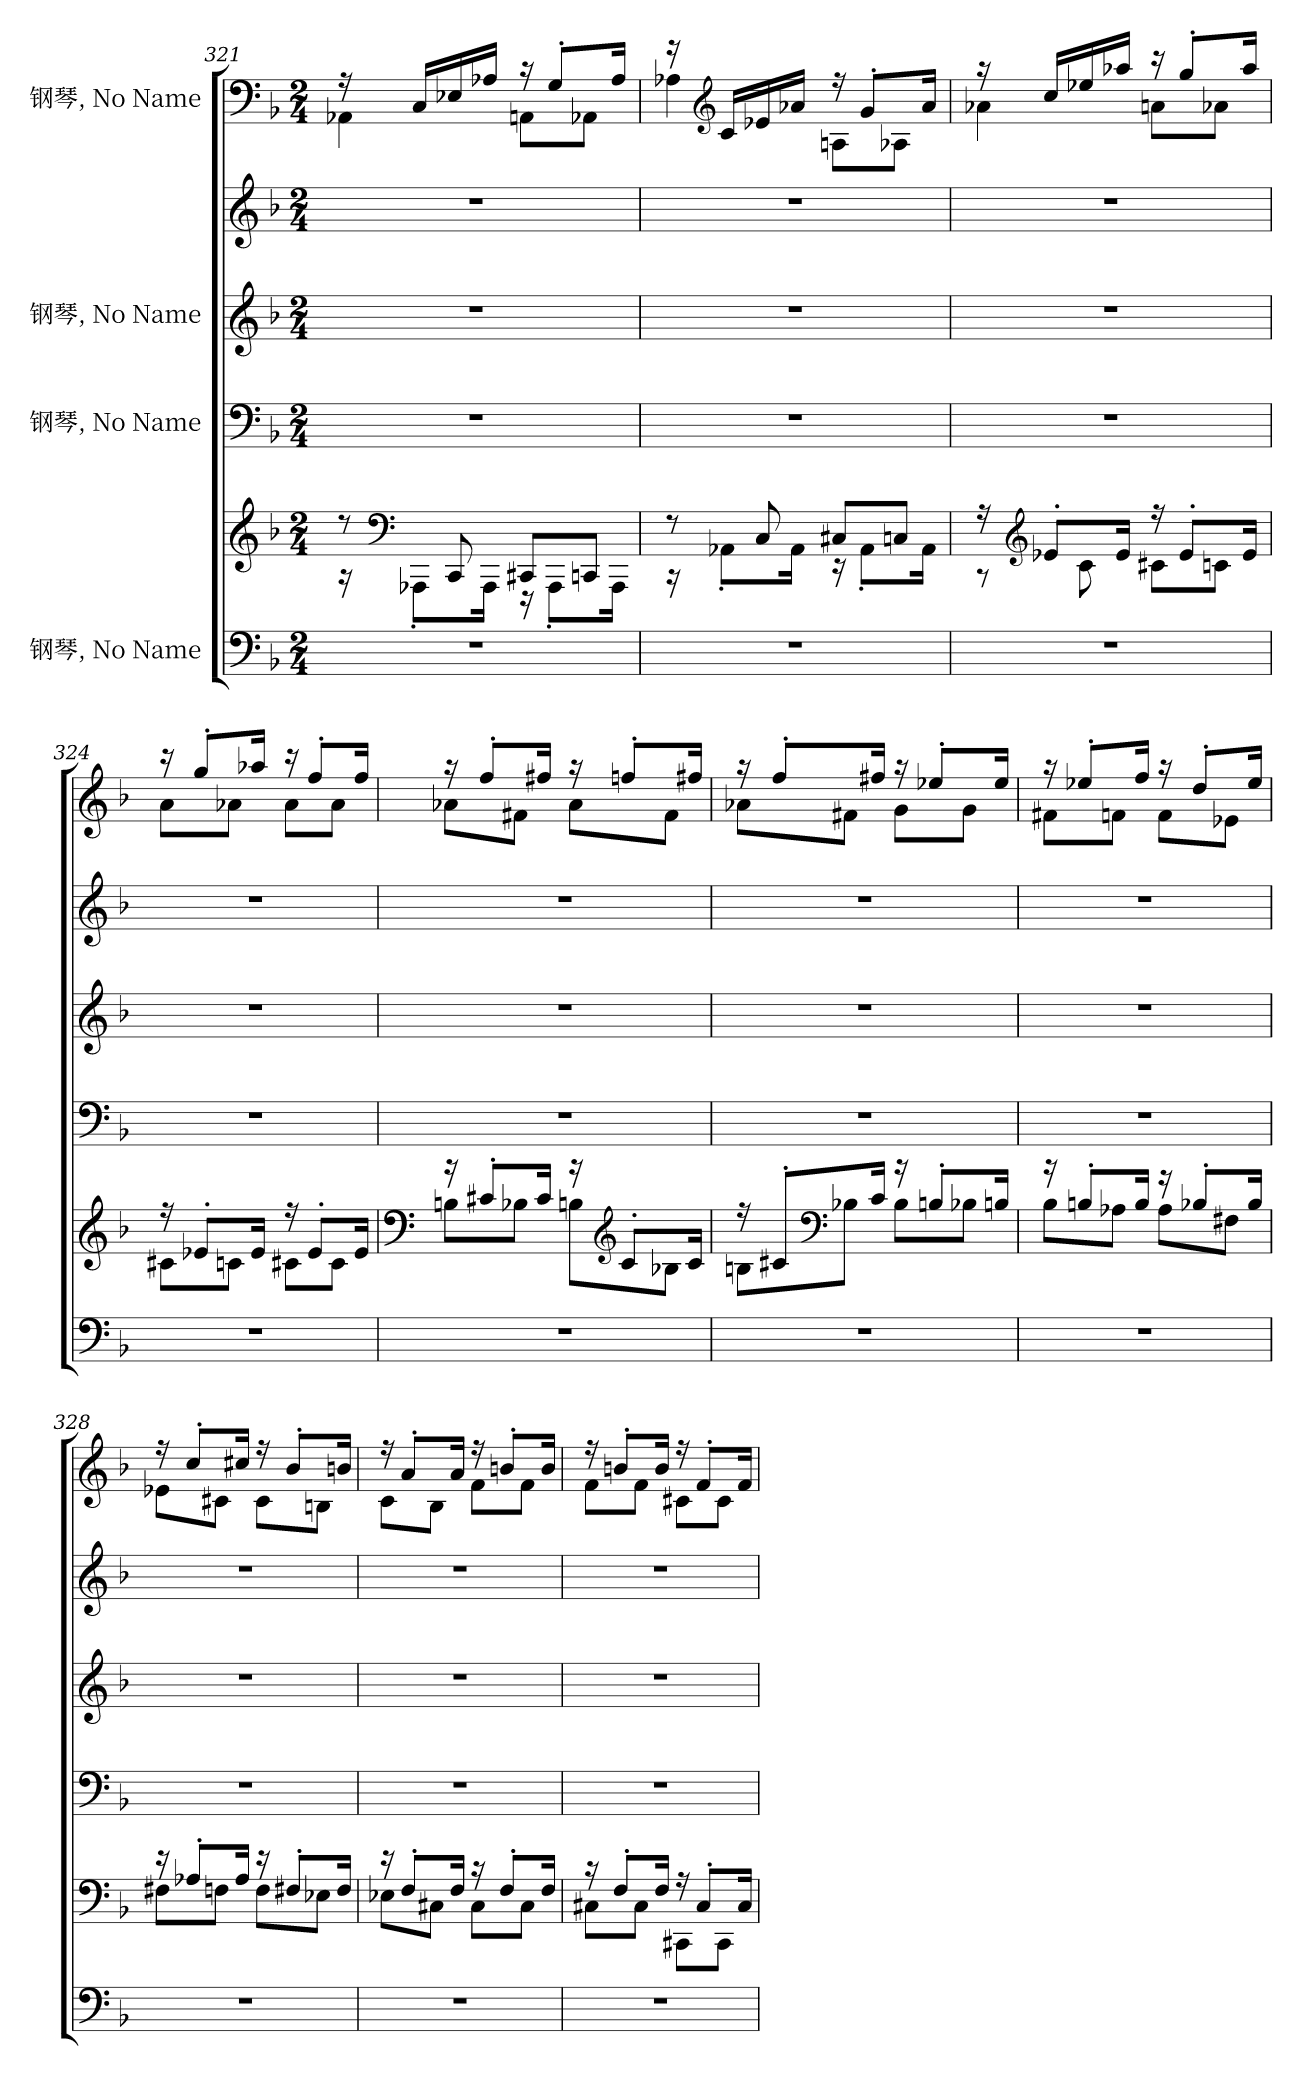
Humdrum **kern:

**kern	**kern	**kern	**kern	**kern	**kern
*part4	*part4	*part3	*part2	*part2	*part1
*staff6	*staff5	*staff4	*staff3	*staff2	*staff1
*I"钢琴, No Name	*	*I"钢琴, No Name	*I"钢琴, No Name	*	*I"钢琴, No Name
!!LO:LB:g=z
*clefF4	*clefG2	*clefF4	*clefG2	*clefG2	*clefF4
*k[b-]	*k[b-]	*k[b-]	*k[b-]	*k[b-]	*k[b-]
*M2/4	*M2/4	*M2/4	*M2/4	*M2/4	*M2/4
*MM111	*MM111	*MM111	*MM111	*MM111	*MM111
=321	=321	=321	=321	=321	=321
*	*^	*	*	*	*^
2r	8r	16r	2r	2r	2r	16r	4AA-X\
*	*clefF4	*	*	*	*	*	*
.	.	8AAA-X'\L	.	.	.	16C/LL	.
.	8CC/	.	.	.	.	16E-X/	.
.	.	16AAA-\Jk	.	.	.	16A-X/JJ	.
.	8CC#X/L	16r	.	.	.	16r	8AAn\L
.	.	8AAA-'\L	.	.	.	8G'/L	.
.	8CCn/J	.	.	.	.	.	8AA-X\J
*	*	*	*	*	*	*MM109	*
.	.	16AAA-\Jk	.	.	.	16A-/Jk	.
=322	=322	=322	=322	=322	=322	=322	=322
*	*	*	*	*	*	*MM111	*
2r	8r	16r	2r	2r	2r	16r	4A-X\
*	*	*	*	*	*	*clefG2	*
.	.	8AA-X'\L	.	.	.	16c/LL	.
.	8C/	.	.	.	.	16e-X/	.
.	.	16AA-\Jk	.	.	.	16a-X/JJ	.
.	8C#X/L	16r	.	.	.	16r	8An\L
.	.	8AA-'\L	.	.	.	8g'/L	.
.	8Cn/J	.	.	.	.	.	8A-X\J
*	*	*	*	*	*	*MM109	*
.	.	16AA-\Jk	.	.	.	16a-/Jk	.
!!LO:PB:g=z	!!
=323	=323	=323	=323	=323	=323	=323	=323
*	*	*	*	*	*	*MM111	*
2r	16r	8r	2r	2r	2r	16r	4a-X\
*	*clefG2	*	*	*	*	*	*
.	8e-X'/L	.	.	.	.	16cc/LL	.
.	.	8c\	.	.	.	16ee-X/	.
.	16e-/Jk	.	.	.	.	16aa-X/JJ	.
.	16r	8c#X\L	.	.	.	16r	8an\L
.	8e-'/L	.	.	.	.	8gg'/L	.
.	.	8cn\J	.	.	.	.	8a-X\J
.	16e-/Jk	.	.	.	.	16aa-/Jk	.
=324	=324	=324	=324	=324	=324	=324	=324
2r	16r	8c#X\L	2r	2r	2r	16r	8a\L
.	8e-X'/L	.	.	.	.	8gg'/L	.
.	.	8cn\J	.	.	.	.	8a-X\J
.	16e-/Jk	.	.	.	.	16aa-X/Jk	.
.	16r	8c#X\L	.	.	.	16r	8a-\L
.	8e-'/L	.	.	.	.	8ff'/L	.
.	.	8c#\J	.	.	.	.	8a-\J
.	16e-/Jk	.	.	.	.	16ff/Jk	.
!!LO:LB:g=z	!!
=325	=325	=325	=325	=325	=325	=325	=325
*	*clefF4	*	*	*	*	*	*
2r	16r	8Bn\L	2r	2r	2r	16r	8a-X\L
.	8c#X'/L	.	.	.	.	8ff'/L	.
.	.	8B-X\J	.	.	.	.	8f#X\J
.	16c#/Jk	.	.	.	.	16ff#X/Jk	.
.	16r	8Bn\L	.	.	.	16r	8a-\L
*	*clefG2	*	*	*	*	*	*
.	8c#'/L	.	.	.	.	8ffn'/L	.
.	.	8B-X\J	.	.	.	.	8f#\J
.	16c#/Jk	.	.	.	.	16ff#X/Jk	.
=326	=326	=326	=326	=326	=326	=326	=326
2r	16r	8Bn\L	2r	2r	2r	16r	8a-X\L
.	8c#X'/L	.	.	.	.	8ff'/L	.
*	*clefF4	*	*	*	*	*	*
.	.	8B-X\J	.	.	.	.	8f#X\J
.	16c#/Jk	.	.	.	.	16ff#X/Jk	.
.	16r	8B-\L	.	.	.	16r	8g\L
.	8Bn'/L	.	.	.	.	8ee-X'/L	.
.	.	8B-X\J	.	.	.	.	8g\J
.	16Bn/Jk	.	.	.	.	16ee-/Jk	.
=327	=327	=327	=327	=327	=327	=327	=327
2r	16r	8B-\L	2r	2r	2r	16r	8f#X\L
.	8Bn'/L	.	.	.	.	8ee-X'/L	.
.	.	8A-X\J	.	.	.	.	8fn\J
.	16B/Jk	.	.	.	.	16ff/Jk	.
.	16r	8A-\L	.	.	.	16r	8f\L
.	8B-X'/L	.	.	.	.	8dd'/L	.
.	.	8F#X\J	.	.	.	.	8e-X\J
.	16B-/Jk	.	.	.	.	16ee-/Jk	.
!!LO:PB:g=z	!!
=328	=328	=328	=328	=328	=328	=328	=328
2r	16r	8F#X\L	2r	2r	2r	16r	8e-X\L
.	8A-X'/L	.	.	.	.	8cc'/L	.
.	.	8Fn\J	.	.	.	.	8c#X\J
.	16A-/Jk	.	.	.	.	16cc#X/Jk	.
.	16r	8F\L	.	.	.	16r	8c#\L
.	8F#X'/L	.	.	.	.	8b-'/L	.
.	.	8E-X\J	.	.	.	.	8Bn\J
.	16F#/Jk	.	.	.	.	16bn/Jk	.
=329	=329	=329	=329	=329	=329	=329	=329
2r	16r	8E-X\L	2r	2r	2r	16r	8c\L
.	8F'/L	.	.	.	.	8a'/L	.
.	.	8C#X\J	.	.	.	.	8B-\J
.	16F/Jk	.	.	.	.	16a/Jk	.
.	16r	8C#\L	.	.	.	16r	8f\L
.	8F'/L	.	.	.	.	8bn'/L	.
.	.	8C#\J	.	.	.	.	8f\J
.	16F/Jk	.	.	.	.	16b/Jk	.
=330	=330	=330	=330	=330	=330	=330	=330
2r	16r	8C#X\L	2r	2r	2r	16r	8f\L
.	8F'/L	.	.	.	.	8bn'/L	.
.	.	8C#\J	.	.	.	.	8f\J
.	16F/Jk	.	.	.	.	16b/Jk	.
.	16r	8CC#X\L	.	.	.	16r	8c#X\L
.	8C#'/L	.	.	.	.	8f'/L	.
*	*	*	*	*	*	*MM109	*
.	.	8CC#\J	.	.	.	.	8c#\J
*	*	*	*	*	*	*MM102	*
.	16C#/Jk	.	.	.	.	16f/Jk	.
*	*v	*v	*	*	*	*v	*v
=	=	=	=	=	=
*-	*-	*-	*-	*-	*-
